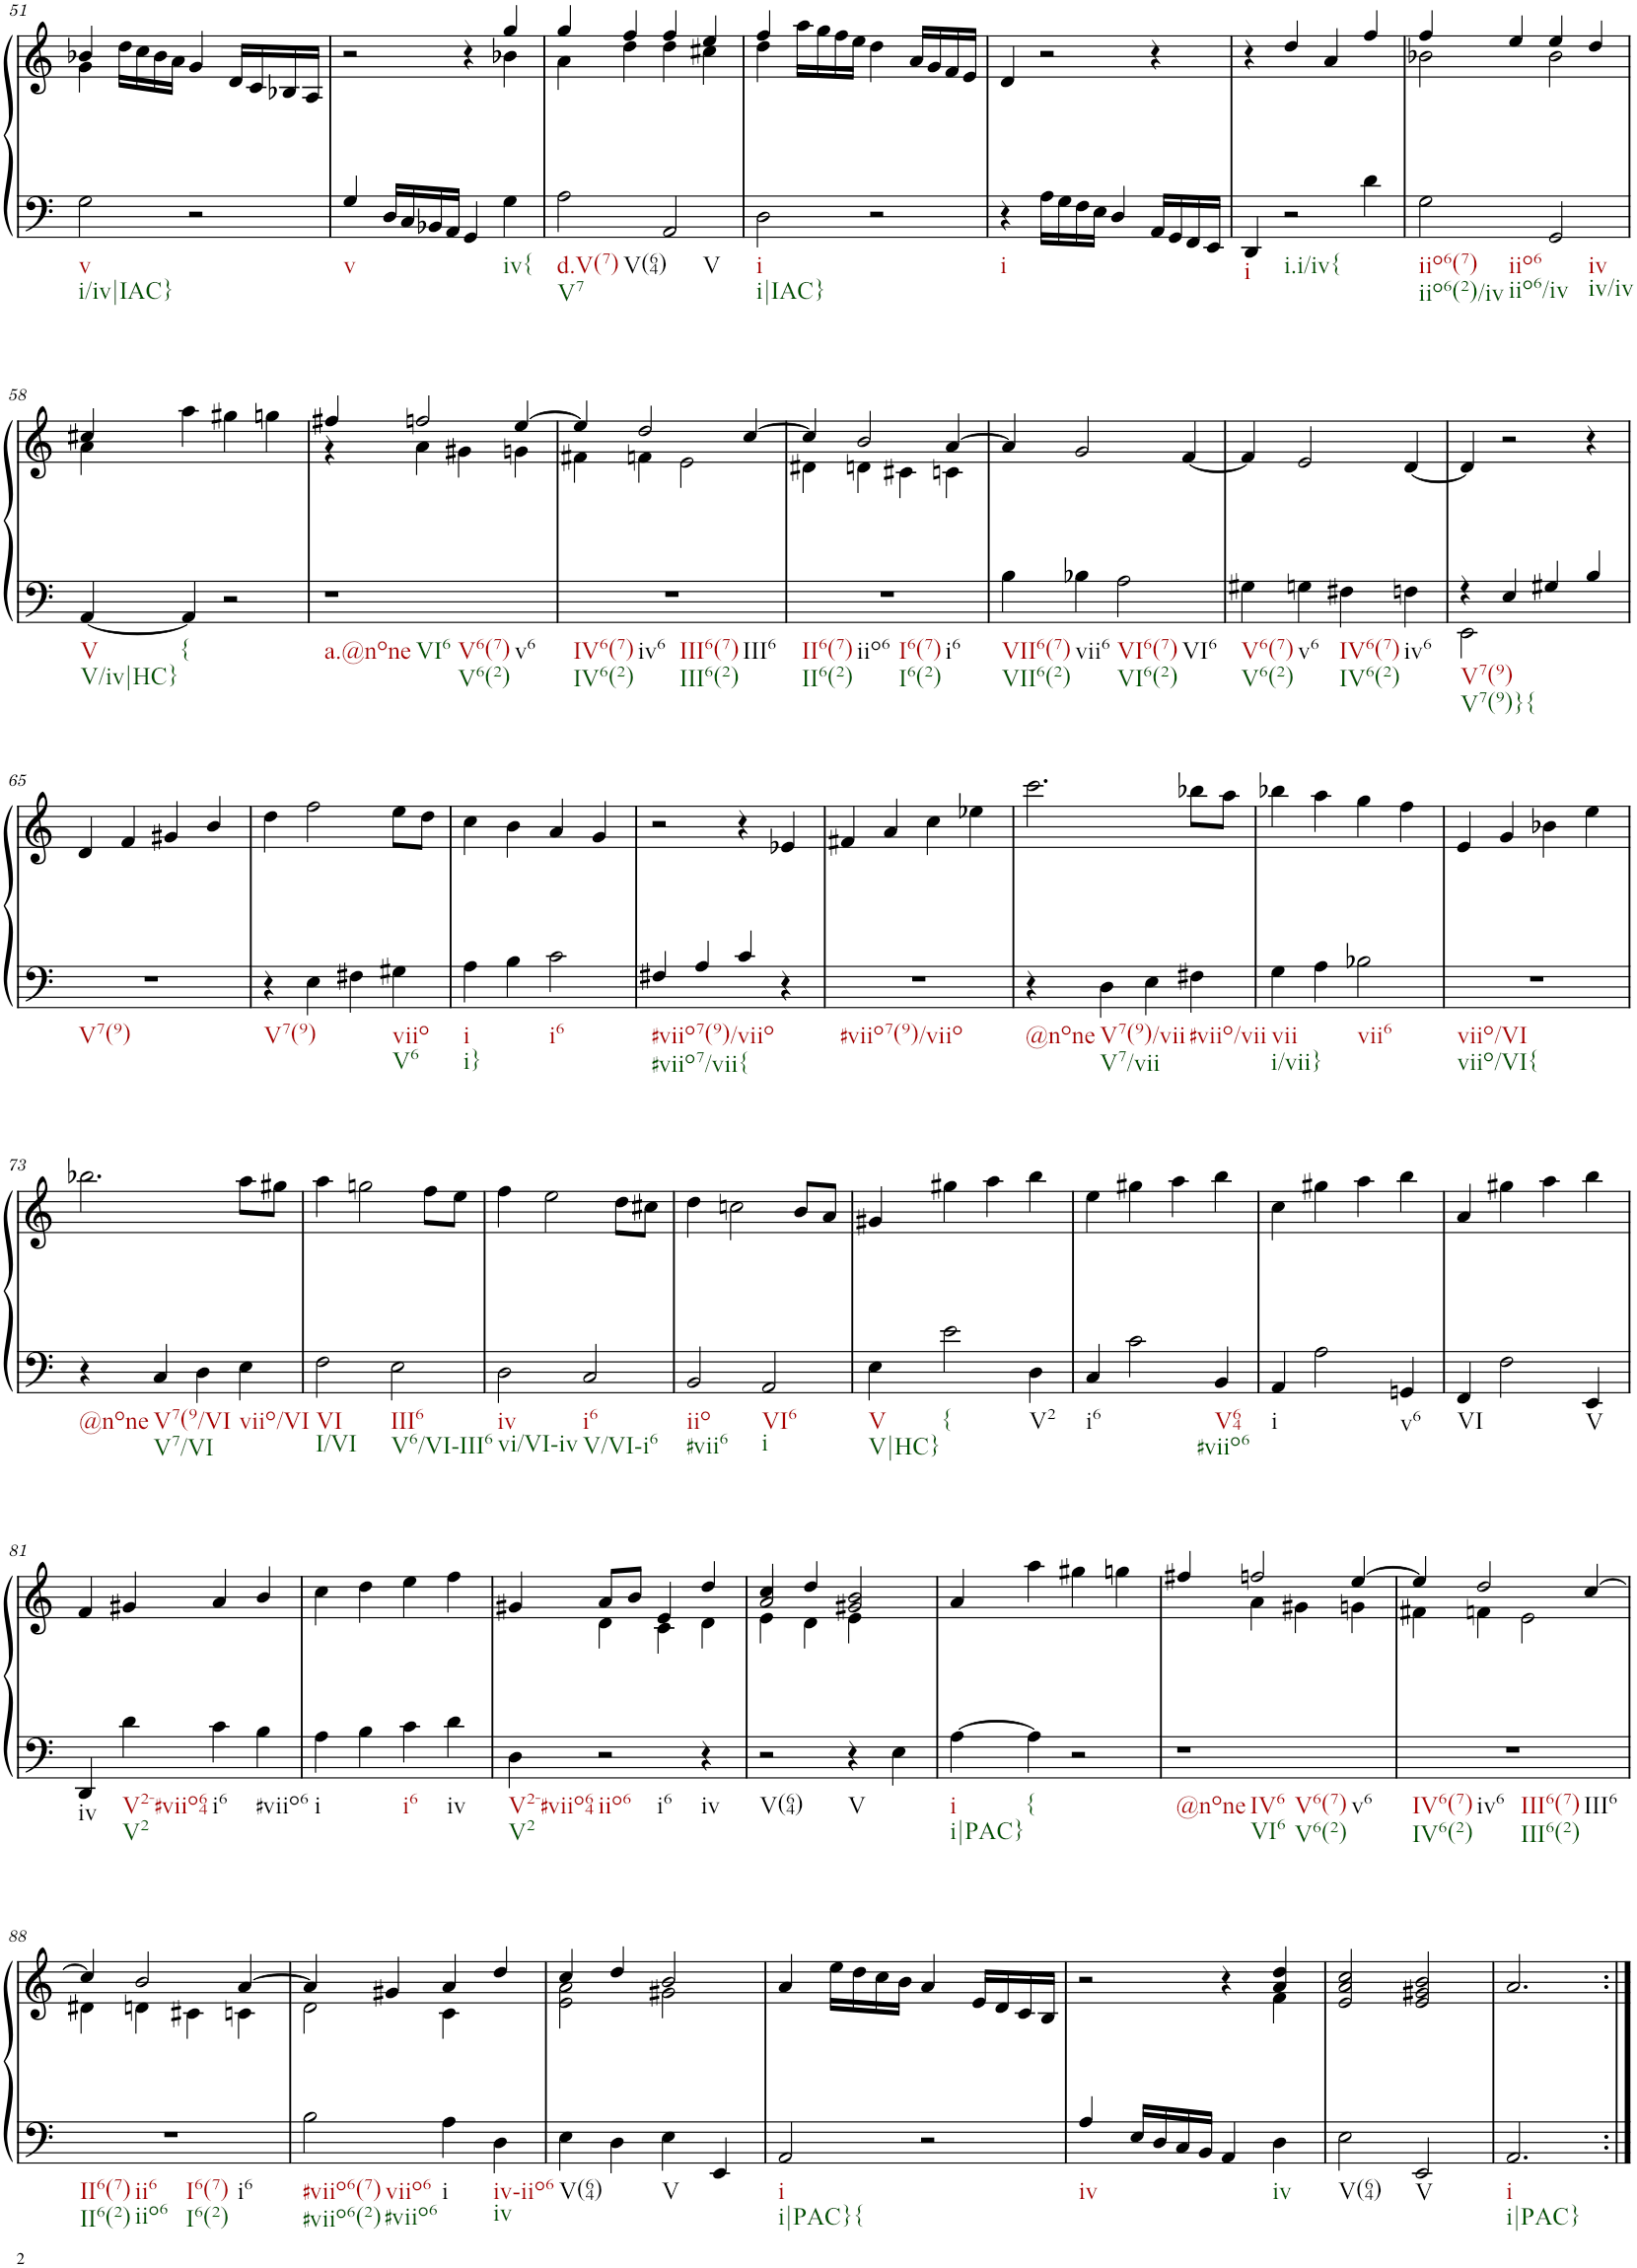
**kern	**kern
*part1	*part1
*staff2	*staff1
*I"Piano	*
*I'Pno.	*
!!LO:PB:g=z
*clefF4	*clefG2
*k[]	*k[]
*M2/2	*M2/2
*met(c|)	*met(c|)
=51	=51
*	*^
!LO:TX:b:t=v	!	!
!LO:TX:b:t=i/iv|IAC}	!	!
2G\	4b-X/	4g\
.	16dd\LL	2.ryy
.	16cc\	.
.	16b-\	.
.	16a\JJ	.
2r	4g/	.
.	16d/LL	.
.	16c/	.
.	16B-X/	.
.	16A/JJ	.
=52	=52	=52
!LO:TX:b:t=v	!	!
4G/	2r	2.ryy
16D/LL	.	.
16C/	.	.
16BB-X/	.	.
16AA/JJ	.	.
4GG/	4r	.
!LO:TX:b:t=iv{	!	!
4G\	4gg/	4b-X\
=53	=53	=53
!LO:TX:b:t=d.V(7)	!	!
!LO:TX:b:t=V7	!	!
!LO:TX:b:t=V(64)	!	!
2A\	4gg/	4a\
.	4ff/	4dd\
!LO:TX:b:t=V	!	!
2AA/	4ff/	4dd\
.	4ee/	4cc#X\
=54	=54	=54
!LO:TX:b:t=i	!	!
!LO:TX:b:t=i|IAC}	!	!
2D\	4ff/	4dd\
.	16aa\LL	2.ryy
.	16gg\	.
.	16ff\	.
.	16ee\JJ	.
2r	4dd\	.
.	16a/LL	.
.	16g/	.
.	16f/	.
.	16e/JJ	.
*	*v	*v
=55	=55
!LO:TX:b:t=i	!
4r	4d/
16A\LL	2r
16G\	.
16F\	.
16E\JJ	.
4D/	.
16AA/LL	4r
16GG/	.
16FF/	.
16EE/JJ	.
=56	=56
!LO:TX:b:t=i	!
4DD/	4r
!LO:TX:b:t=i.i/iv{	!
2r	4dd/
.	4a/
4d\	4ff/
=57	=57
*	*^
!LO:TX:b:t=iio6(7)	!	!
!LO:TX:b:t=iio6(2)/iv	!	!
!LO:TX:b:t=iio6	!	!
!LO:TX:b:t=iio6/iv	!	!
2G\	4ff/	2b-X\
.	4ee/	.
!LO:TX:b:t=iv	!	!
!LO:TX:b:t=iv/iv	!	!
2GG/	4ee/	2b-\
.	4dd/	.
!!LO:LB:g=z	!!
=58	=58	=58
!LO:TX:b:t=V	!	!
!LO:TX:b:t=V/iv|HC}	!	!
[4AA/	4cc#X/	4a\
!LO:TX:b:t={	!	!
4AA/]	4aa\	2.ryy
2r	4gg#X\	.
.	4ggn\	.
=59	=59	=59
!LO:TX:b:t=a.@none	!	!
!LO:TX:b:t=VI6	!	!
!LO:TX:b:t=V6(7)	!	!
!LO:TX:b:t=V6(2)	!	!
!LO:TX:b:t=v6	!	!
1r	4ff#X/	4r
.	2ffn/	4a\
.	.	4g#X\
.	[4ee/	4gn\
=60	=60	=60
!LO:TX:b:t=IV6(7)	!	!
!LO:TX:b:t=IV6(2)	!	!
!LO:TX:b:t=iv6	!	!
!LO:TX:b:t=III6(7)	!	!
!LO:TX:b:t=III6(2)	!	!
!LO:TX:b:t=III6	!	!
1r	4ee/]	4f#X\
.	2dd/	4fn\
.	.	2e\
.	[4cc/	.
=61	=61	=61
!LO:TX:b:t=II6(7)	!	!
!LO:TX:b:t=II6(2)	!	!
!LO:TX:b:t=iio6	!	!
!LO:TX:b:t=I6(7)	!	!
!LO:TX:b:t=I6(2)	!	!
!LO:TX:b:t=i6	!	!
1r	4cc/]	4d#X\
.	2b/	4dn\
.	.	4c#X\
.	[4a/	4cn\
=62	=62	=62
!LO:TX:b:t=VII6(7)	!	!
!LO:TX:b:t=VII6(2)	!	!
*	*v	*v
4B\	4a/]
!LO:TX:b:t=vii6	!
4B-X\	2g/
!LO:TX:b:t=VI6(7)	!
!LO:TX:b:t=VI6(2)	!
!LO:TX:b:t=VI6	!
2A\	.
.	[4f/
=63	=63
!LO:TX:b:t=V6(7)	!
!LO:TX:b:t=V6(2)	!
4G#X\	4f/]
!LO:TX:b:t=v6	!
4Gn\	2e/
!LO:TX:b:t=IV6(7)	!
!LO:TX:b:t=IV6(2)	!
4F#X\	.
!LO:TX:b:t=iv6	!
4Fn\	[4d/
=64	=64
*^	*
!LO:TX:b:t=V7(9)	!	!
!LO:TX:b:t=V7(9)}{	!	!
4r	2EE\	4d/]
4E/	.	2r
4G#X/	2ryy	.
4B/	.	4r
*v	*v	*
!!LO:LB:g=z
=65	=65
!LO:TX:b:t=V7(9)	!
1r	4d/
.	4f/
.	4g#X/
.	4b/
=66	=66
!LO:TX:b:t=V7(9)	!
4r	4dd\
4E\	2ff\
4F#X\	.
!LO:TX:b:t=viio	!
!LO:TX:b:t=V6	!
4G#X\	8ee\L
.	8dd\J
=67	=67
!LO:TX:b:t=i	!
!LO:TX:b:t=i}	!
4A\	4cc\
4B\	4b\
!LO:TX:b:t=i6	!
2c\	4a/
.	4g/
=68	=68
!LO:TX:b:t=#viio7(9)/viio	!
!LO:TX:b:t=#viio7/vii{	!
4F#X/	2r
4A/	.
4c/	4r
4r	4e-X/
=69	=69
!LO:TX:b:t=#viio7(9)/viio	!
1r	4f#X/
.	4a/
.	4cc\
.	4ee-X\
=70	=70
!LO:TX:b:t=@none	!
4r	2.ccc\
!LO:TX:b:t=V7(9)/vii	!
!LO:TX:b:t=V7/vii	!
4D\	.
4E\	.
!LO:TX:b:t=#viio/vii	!
4F#X\	8bb-X\L
.	8aa\J
=71	=71
!LO:TX:b:t=vii	!
!LO:TX:b:t=i/vii}	!
4G\	4bb-X\
4A\	4aa\
!LO:TX:b:t=vii6	!
2B-X\	4gg\
.	4ff\
=72	=72
!LO:TX:b:t=viio/VI	!
!LO:TX:b:t=viio/VI{	!
1r	4e/
.	4g/
.	4b-X\
.	4ee\
!!LO:LB:g=z
=73	=73
!LO:TX:b:t=@none	!
4r	2.bb-X\
!LO:TX:b:t=V7(9/VI	!
!LO:TX:b:t=V7/VI	!
4C/	.
4D\	.
!LO:TX:b:t=viio/VI	!
4E\	8aa\L
.	8gg#X\J
=74	=74
!LO:TX:b:t=VI	!
!LO:TX:b:t=I/VI	!
2F\	4aa\
.	2ggn\
!LO:TX:b:t=III6	!
!LO:TX:b:t=V6/VI-III6	!
2E\	.
.	8ff\L
.	8ee\J
=75	=75
!LO:TX:b:t=iv	!
!LO:TX:b:t=vi/VI-iv	!
2D\	4ff\
.	2ee\
!LO:TX:b:t=i6	!
!LO:TX:b:t=V/VI-i6	!
2C/	.
.	8dd\L
.	8cc#X\J
=76	=76
!LO:TX:b:t=iio	!
!LO:TX:b:t=#vii6	!
2BB/	4dd\
.	2ccn\
!LO:TX:b:t=VI6	!
!LO:TX:b:t=i	!
2AA/	.
.	8b/L
.	8a/J
=77	=77
!LO:TX:b:t=V	!
!LO:TX:b:t=V|HC}	!
4E\	4g#X/
!LO:TX:b:t={	!
2e\	4gg#X\
.	4aa\
!LO:TX:b:t=V2	!
4D\	4bb\
=78	=78
!LO:TX:b:t=i6	!
4C/	4ee\
2c\	4gg#X\
.	4aa\
!LO:TX:b:t=V64	!
!LO:TX:b:t=#viio6	!
4BB/	4bb\
=79	=79
!LO:TX:b:t=i	!
4AA/	4cc\
2A\	4gg#X\
.	4aa\
!LO:TX:b:t=v6	!
4GGn/	4bb\
=80	=80
!LO:TX:b:t=VI	!
4FF/	4a/
2F\	4gg#X\
.	4aa\
!LO:TX:b:t=V	!
4EE/	4bb\
!!LO:LB:g=z
=81	=81
!LO:TX:b:t=iv	!
4DD/	4f/
!LO:TX:b:t=V2-#viio64	!
!LO:TX:b:t=V2	!
4d\	4g#X/
!LO:TX:b:t=i6	!
4c\	4a/
!LO:TX:b:t=#viio6	!
4B\	4b/
=82	=82
!LO:TX:b:t=i	!
4A\	4cc\
4B\	4dd\
!LO:TX:b:t=i6	!
4c\	4ee\
!LO:TX:b:t=iv	!
4d\	4ff\
=83	=83
*	*^
!LO:TX:b:t=V2-#viio64	!	!
!LO:TX:b:t=V2	!	!
4D\	4g#X/	4ryy
!LO:TX:b:t=iio6	!	!
!LO:TX:b:t=i6	!	!
2r	8a/L	4d\
.	8b/J	.
.	4e/	4c\
!LO:TX:b:t=iv	!	!
4r	4dd/	4d\
=84	=84	=84
*	*	*^
!LO:TX:b:t=V(64)	!	!	!
2r	4cc/	4e\	2a/
.	4dd/	4d\	.
!LO:TX:b:t=V	!	!	!
4r	2g#X/ 2b/	4e\	2ryy
4E\	.	4ryy	.
*	*	*v	*v
=85	=85	=85
!LO:TX:b:t=i	!	!
!LO:TX:b:t=i|PAC}	!	!
*	*v	*v
[4A\	4a/
!LO:TX:b:t={	!
4A\]	4aa\
2r	4gg#X\
.	4ggn\
=86	=86
*	*^
!LO:TX:b:t=@none	!	!
!LO:TX:b:t=IV6	!	!
!LO:TX:b:t=VI6	!	!
!LO:TX:b:t=V6(7)	!	!
!LO:TX:b:t=V6(2)	!	!
!LO:TX:b:t=v6	!	!
1r	4ff#X/	4ryy
.	2ffn/	4a\
.	.	4g#X\
.	[4ee/	4gn\
=87	=87	=87
!LO:TX:b:t=IV6(7)	!	!
!LO:TX:b:t=IV6(2)	!	!
!LO:TX:b:t=iv6	!	!
!LO:TX:b:t=III6(7)	!	!
!LO:TX:b:t=III6(2)	!	!
!LO:TX:b:t=III6	!	!
1r	4ee/]	4f#X\
.	2dd/	4fn\
.	.	2e\
.	[4cc/	.
!!LO:LB:g=z	!!
=88	=88	=88
!LO:TX:b:t=II6(7)	!	!
!LO:TX:b:t=II6(2)	!	!
!LO:TX:b:t=ii6	!	!
!LO:TX:b:t=iio6	!	!
!LO:TX:b:t=I6(7)	!	!
!LO:TX:b:t=I6(2)	!	!
!LO:TX:b:t=i6	!	!
1r	4cc/]	4d#X\
.	2b/	4dn\
.	.	4c#X\
.	[4a/	4cn\
=89	=89	=89
!LO:TX:b:t=#viio6(7)	!	!
!LO:TX:b:t=#viio6(2)	!	!
!LO:TX:b:t=viio6	!	!
!LO:TX:b:t=#viio6	!	!
2B\	4a/]	2d\
.	4g#X/	.
!LO:TX:b:t=i	!	!
4A\	4a/	4c\
!LO:TX:b:t=iv-iio6	!	!
!LO:TX:b:t=iv	!	!
4D\	4dd/	4ryy
=90	=90	=90
!LO:TX:b:t=V(64)	!	!
4E\	4cc/	2e\ 2a\
4D\	4dd/	.
!LO:TX:b:t=V	!	!
4E\	2b/	2g#X\
4EE/	.	.
*	*v	*v
=91	=91
!LO:TX:b:t=i	!
!LO:TX:b:t=i|PAC}{	!
2AA/	4a/
.	16ee\LL
.	16dd\
.	16cc\
.	16b\JJ
2r	4a/
.	16e/LL
.	16d/
.	16c/
.	16B/JJ
=92	=92
*	*^
!LO:TX:b:t=iv	!	!
4A/	2r	2.ryy
16E/LL	.	.
16D/	.	.
16C/	.	.
16BB/JJ	.	.
4AA/	4r	.
!LO:TX:b:t=iv	!	!
4D\	4a/ 4dd/	4f\
=93	=93	=93
!LO:TX:b:t=V(64)	!	!
*	*v	*v
2E\	2e/ 2a/ 2cc/
!LO:TX:b:t=V	!
2EE/	2e/ 2g#X/ 2b/
=94	=94
!LO:TX:b:t=i	!
!LO:TX:b:t=i|PAC}	!
2.AA/	2.a/
=:|!	=:|!
*-	*-
